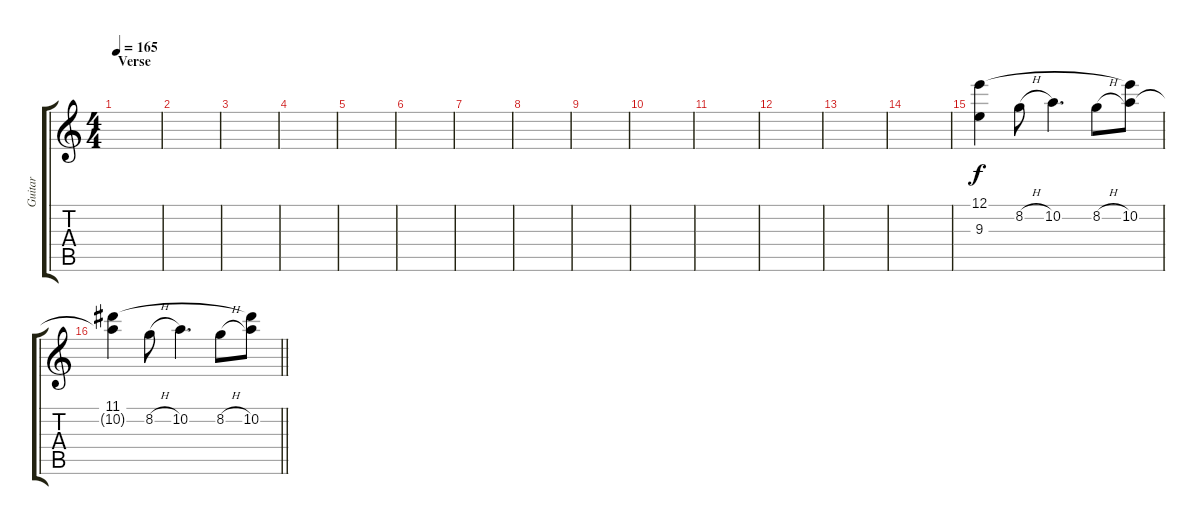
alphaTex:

\track ("Guitar" "Guitar") {instrument acousticguitarsteel}
\staff {score tabs}
\tuning (E4 B3 G3 D3 A2 E2) {hide}
\ts (4 4)
\section ("" "Verse")
\tempo 165
\clef g2
\ks c
|
|
|
|
|
|
|
|
|
|
|
|
|
|
(12.1 9.3).4 8.2{h}.8 10.2.4{d} 8.2{h}.8 (12.1{t} 10.2).8 |
\barLineRight lightlight
(11.1 10.2{t}).4 8.2{h}.8 10.2.4{d} 8.2{h}.8 (11.1{t} 10.2).8
